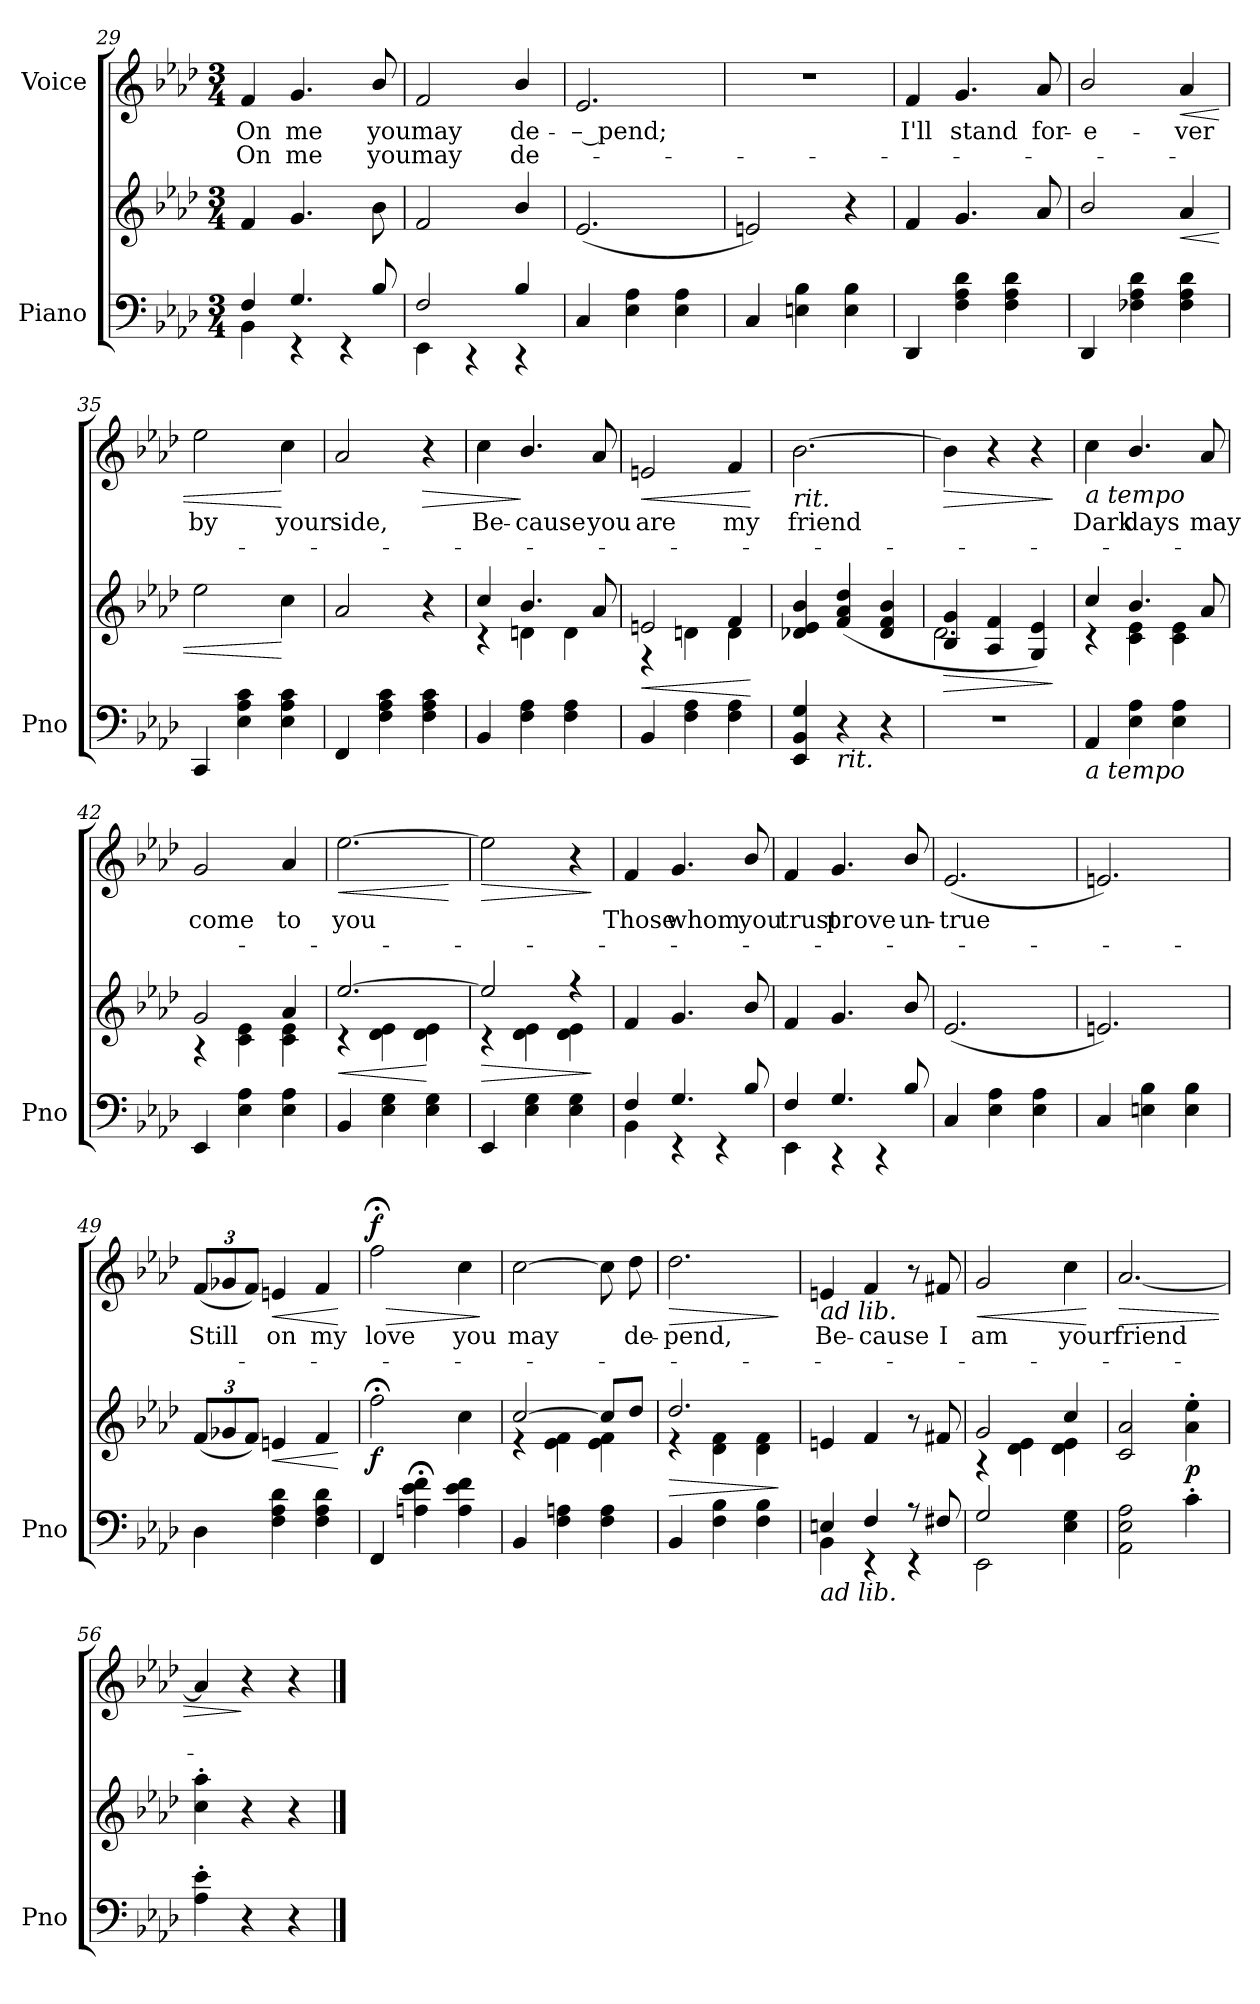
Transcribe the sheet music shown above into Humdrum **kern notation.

**kern	**kern	**dynam	**kern	**text	**text	**dynam
*part2	*part2	*part2	*part1	*part1	*part1	*part1
*staff3	*staff2	*staff2/3	*staff1	*staff1	*staff1	*staff1
*I"Piano	*	*	*I"Voice	*	*	*
*I'Pno	*	*	*	*	*	*
*clefF4	*clefG2	*	*clefG2	*	*	*
*k[b-e-a-d-]	*k[b-e-a-d-]	*	*k[b-e-a-d-]	*	*	*
*M3/4	*M3/4	*	*M3/4	*	*	*
=29	=29	=29	=29	=29	=29	=29
*^	*	*	*	*	*	*
!	!	!	!	!	!LO:LY:b	!LO:LY:b	!
4F/	4BB-\	4f/	.	4f/	On	On	.
!	!	!	!	!	!LO:LY:b	!LO:LY:b	!
4.G/	4r	4.g/	.	4.g/	me	me	.
.	4r	.	.	.	.	.	.
!	!	!	!	!	!LO:LY:b	!LO:LY:b	!
8B-/	.	8b-\	.	8b-/	you	you	.
=30	=30	=30	=30	=30	=30	=30	=30
!	!	!	!	!	!LO:LY:b	!LO:LY:b	!
2F/	4EE-\	2f/	.	2f/	may	may	.
.	4r	.	.	.	.	.	.
!	!	!	!	!	!LO:LY:b	!LO:LY:b	!
4B-/	4r	4b-/	.	4b-/	de-	de-	.
!!LO:PB:g=z
=31	=31	=31	=31	=31	=31	=31	=31
!	!	!	!	!	!LO:LY:b	!	!
*v	*v	*	*	*	*	*	*
4C/	(2.e-/	.	2.e-/	-– pend;	.	.
4E-\ 4A-\	.	.	.	.	.	.
4E-\ 4A-\	.	.	.	.	.	.
=32	=32	=32	=32	=32	=32	=32
4C/	2en/)	.	2.r	.	.	.
4En\ 4B-\	.	.	.	.	.	.
4E\ 4B-\	4r	.	.	.	.	.
=33	=33	=33	=33	=33	=33	=33
!	!	!	!	!LO:LY:b	!	!
4DD-/	4f/	.	4f/	I'll	.	.
!	!	!	!	!LO:LY:b	!	!
4F\ 4A-\ 4d-\	4.g/	.	4.g/	stand	.	.
4F\ 4A-\ 4d-\	.	.	.	.	.	.
!	!	!	!	!LO:LY:b	!	!
.	8a-/	.	8a-/	for-	.	.
=34	=34	=34	=34	=34	=34	=34
!	!	!	!	!LO:LY:b	!	!
4DD-/	2b-/	.	2b-/	-e-	.	.
4F-X\ 4A-\ 4d-\	.	.	.	.	.	.
!	!	!LO:HP:b	!	!LO:LY:b	!	!LO:HP:b
4F-\ 4A-\ 4d-\	4a-/	<	4a-/	-ver	.	<
=35	=35	=35	=35	=35	=35	=35
!	!	!	!	!LO:LY:b	!	!
4CC/	2ee-\	.	2ee-\	by	.	.
4E-\ 4A-\ 4c\	.	.	.	.	.	.
!	!	!	!	!LO:LY:b	!	!
4E-\ 4A-\ 4c\	4cc\	[	4cc\	your	.	[
=36	=36	=36	=36	=36	=36	=36
!	!	!	!	!LO:LY:b	!	!
4FF/	2a-/	.	2a-/	side,	.	.
4F\ 4A-\ 4c\	.	.	.	.	.	.
!	!	!	!	!	!	!LO:HP:b
4F\ 4A-\ 4c\	4r	.	4r	.	.	>
=37	=37	=37	=37	=37	=37	=37
*	*^	*	*	*	*	*
!	!	!	!	!	!LO:LY:b	!	!
4BB-/	4cc/	4r	.	4cc\	Be-	.	.
!	!	!	!	!	!LO:LY:b	!	!
4F\ 4A-\	4.b-/	4dn\	.	4.b-/	-cause	.	]
4F\ 4A-\	.	4d\	.	.	.	.	.
!	!	!	!	!	!LO:LY:b	!	!
.	8a-/	.	.	8a-/	you	.	.
!!LO:LB:g=z
=38	=38	=38	=38	=38	=38	=38	=38
!	!	!	!LO:HP:b	!	!LO:LY:b	!	!LO:HP:b
4BB-/	2en/	4r	<	2en/	are	.	<
4F\ 4A-\	.	4dn\	.	.	.	.	.
!	!	!	!	!	!LO:LY:b	!	!
4F\ 4A-\	4f/	4d\	.	4f/	my	.	.
*	*v	*v	*	*	*	*	*
.	.	[	.	.	.	[
=39	=39	=39	=39	=39	=39	=39
!	!	!	!LO:TX:b:i:t=rit.	!	!	!
!	!	!	!	!LO:LY:b	!	!
4EE-/ 4BB-/ 4G/	4d-X/ 4e-/ 4b-/	.	[2.b-\	friend	.	.
!LO:TX:b:i:t=rit.	!	!	!	!	!	!
4r	(4f/ 4a-/ 4dd-/	.	.	.	.	.
4r	4d-/ 4f/ 4b-/	.	.	.	.	.
=40	=40	=40	=40	=40	=40	=40
!	!	!LO:HP:b	!	!	!	!LO:HP:b
*	*^	*	*	*	*	*
2.r	4B-/ 4g/	2.d-\	>	4b-\]	.	.	>
.	4A-/ 4f/	.	.	4r	.	.	.
.	4G/ 4e-/)	.	.	4r	.	.	.
*	*v	*v	*	*	*	*	*
.	.	]	.	.	.	]
=41	=41	=41	=41	=41	=41	=41
*	*^	*	*	*	*	*
!	!	!	!	!LO:TX:b:i:t=a tempo	!	!	!
!LO:TX:b:i:t=a tempo	!	!	!	!	!	!	!
!	!	!	!	!	!LO:LY:b	!	!
4AA-/	4cc/	4r	.	4cc\	Dark	.	.
!	!	!	!	!	!LO:LY:b	!	!
4E-\ 4A-\	4.b-/	4c\ 4e-\	.	4.b-/	days	.	.
4E-\ 4A-\	.	4c\ 4e-\	.	.	.	.	.
!	!	!	!	!	!LO:LY:b	!	!
.	8a-/	.	.	8a-/	may	.	.
=42	=42	=42	=42	=42	=42	=42	=42
!	!	!	!	!	!LO:LY:b	!	!
4EE-/	2g/	4r	.	2g/	come	.	.
4E-\ 4A-\	.	4c\ 4e-\	.	.	.	.	.
!	!	!	!	!	!LO:LY:b	!	!
4E-\ 4A-\	4a-/	4c\ 4e-\	.	4a-/	to	.	.
=43	=43	=43	=43	=43	=43	=43	=43
!	!	!	!LO:HP:b	!	!LO:LY:b	!	!LO:HP:b
4BB-/	[2.ee-/	4r	<	[2.ee-\	you	.	<
4E-\ 4G\	.	4d-\ 4e-\	.	.	.	.	.
4E-\ 4G\	.	4d-\ 4e-\	[	.	.	.	.
*	*v	*v	*	*	*	*	*
.	.	.	.	.	.	[
=44	=44	=44	=44	=44	=44	=44
!	!	!LO:HP:b	!	!	!	!LO:HP:b
*	*^	*	*	*	*	*
4EE-/	2ee-/]	4r	>	2ee-\]	.	.	>
4E-\ 4G\	.	4d-\ 4e-\	.	.	.	.	.
4E-\ 4G\	4r	4d-\ 4e-\	.	4r	.	.	.
*	*v	*v	*	*	*	*	*
.	.	]	.	.	.	]
!!LO:LB:g=z
=45	=45	=45	=45	=45	=45	=45
*^	*	*	*	*	*	*
!	!	!	!	!	!LO:LY:b	!	!
4F/	4BB-\	4f/	.	4f/	Those	.	.
!	!	!	!	!	!LO:LY:b	!	!
4.G/	4r	4.g/	.	4.g/	whom	.	.
.	4r	.	.	.	.	.	.
!	!	!	!	!	!LO:LY:b	!	!
8B-/	.	8b-/	.	8b-/	you	.	.
=46	=46	=46	=46	=46	=46	=46	=46
!	!	!	!	!	!LO:LY:b	!	!
4F/	4EE-\	4f/	.	4f/	trust	.	.
!	!	!	!	!	!LO:LY:b	!	!
4.G/	4r	4.g/	.	4.g/	prove	.	.
.	4r	.	.	.	.	.	.
!	!	!	!	!	!LO:LY:b	!	!
8B-/	.	8b-/	.	8b-/	un-	.	.
*v	*v	*	*	*	*	*	*
=47	=47	=47	=47	=47	=47	=47
!	!	!	!	!LO:LY:b	!	!
4C/	(2.e-/	.	(2.e-/	-true	.	.
4E-\ 4A-\	.	.	.	.	.	.
4E-\ 4A-\	.	.	.	.	.	.
=48	=48	=48	=48	=48	=48	=48
4C/	2.en/)	.	2.en/)	.	.	.
4En\ 4B-\	.	.	.	.	.	.
4E\ 4B-\	.	.	.	.	.	.
=49	=49	=49	=49	=49	=49	=49
*	*Xbrackettup	*	*Xbrackettup	*	*	*
!	!	!	!	!LO:LY:b	!	!
4D-\	(12f/L	.	(12f/L	Still	.	.
.	12g-X/	.	12g-X/	.	.	.
.	12f/J)	.	12f/J)	.	.	.
!	!	!LO:HP:b	!	!LO:LY:b	!	!LO:HP:b
4F\ 4A-\ 4d-\	4en/	<	4en/	on	.	<
!	!	!	!	!LO:LY:b	!	!
4F\ 4A-\ 4d-\	4f/	.	4f/	my	.	.
.	.	[	.	.	.	[
=50	=50	=50	=50	=50	=50	=50
!	!	!LO:DY:b	!	!LO:LY:b	!	!LO:HP:b
!	!	!	!	!	!	!LO:DY:n=1:a
4FF/	2ff;<\	f	2ff;<\	love	.	> f
4An\;< 4e-\;< 4f\;<	.	.	.	.	.	.
!	!	!	!	!LO:LY:b	!	!
4A\ 4e-\ 4f\	4cc\	.	4cc\	you	.	.
.	.	.	.	.	.	]
!!LO:LB:g=z
=51	=51	=51	=51	=51	=51	=51
*	*^	*	*	*	*	*
!	!	!	!	!	!LO:LY:b	!	!
4BB-/	[2cc/	4r	.	[2cc\	may	.	.
4F\ 4An\	.	4e-\ 4f\	.	.	.	.	.
4F\ 4A\	8cc/L]	4e-\ 4f\	.	8cc\]	.	.	.
!	!	!	!	!	!LO:LY:b	!	!
.	8dd-/J	.	.	8dd-\	de-	.	.
=52	=52	=52	=52	=52	=52	=52	=52
!	!	!	!LO:HP:b	!	!LO:LY:b	!	!LO:HP:b
4BB-/	2.dd-/	4r	>	2.dd-\	-pend,	.	>
4F\ 4B-\	.	4d-\ 4f\	.	.	.	.	.
4F\ 4B-\	.	4d-\ 4f\	.	.	.	.	.
*	*v	*v	*	*	*	*	*
.	.	]	.	.	.	]
=53	=53	=53	=53	=53	=53	=53
*^	*	*	*	*	*	*
!	!	!	!	!LO:TX:b:i:t=ad lib.	!	!	!
!LO:TX:b:i:t=ad lib.	!	!	!	!	!	!	!
!	!	!	!	!	!LO:LY:b	!	!
4En/	4BB-\	4en/	.	4en/	Be-	.	.
!	!	!	!	!	!LO:LY:b	!	!
4F/	4r	4f/	.	4f/	-cause	.	.
8r	4r	8r	.	8r	.	.	.
!	!	!	!	!	!LO:LY:b	!	!
8F#X/	.	8f#X/	.	8f#X/	I	.	.
=54	=54	=54	=54	=54	=54	=54	=54
*	*	*^	*	*	*	*	*
!	!	!	!	!	!	!LO:LY:b	!	!LO:HP:b
2G/	2EE-\	2g/	4r	.	2g/	am	.	<
.	.	.	4d-\ 4e-\	.	.	.	.	.
!	!	!	!	!	!	!LO:LY:b	!	!
4E-\ 4G\	4ryy	4cc/	4d-\ 4e-\	.	4cc\	your	.	.
*v	*v	*	*	*	*	*	*	*
*	*v	*v	*	*	*	*	*
.	.	.	.	.	.	[
=55	=55	=55	=55	=55	=55	=55
!	!	!	!	!LO:LY:b	!	!LO:HP:b
2AA-\ 2E-\ 2A-\	2c/ 2a-/	.	[2.a-/	friend	.	>
!	!	!LO:DY:b	!	!	!	!
4c'\	4a-\' 4ee-\'	p	.	.	.	.
=56	=56	=56	=56	=56	=56	=56
4A-\' 4e-\'	4cc\' 4aa-\'	.	4a-/]	.	.	.
4r	4r	.	4r	.	.	]
4r	4r	.	4r	.	.	.
==	==	==	==	==	==	==
*-	*-	*-	*-	*-	*-	*-
